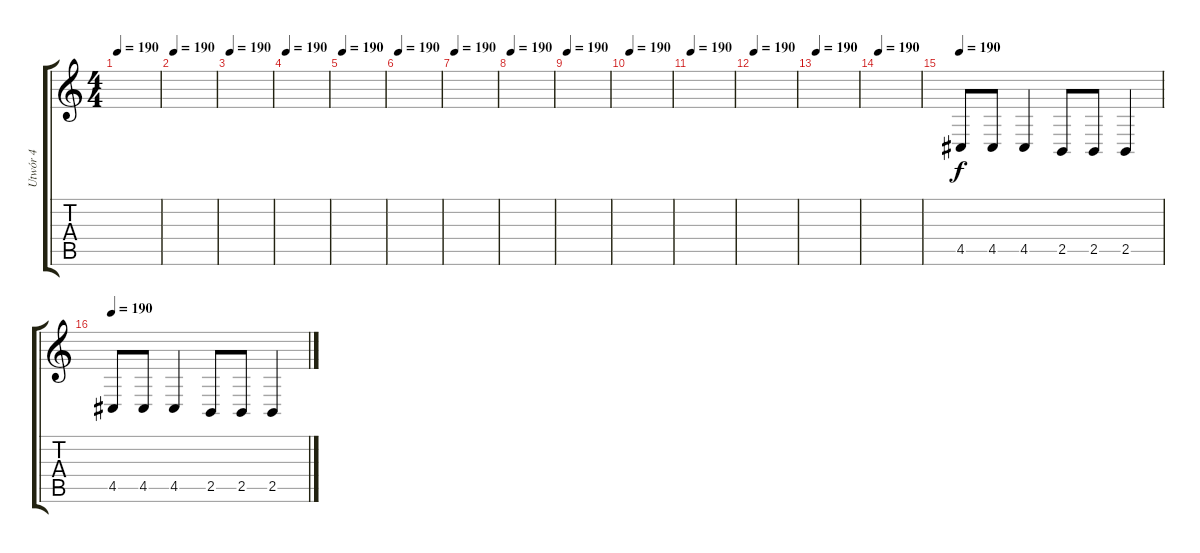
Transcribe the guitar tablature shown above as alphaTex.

\track ("Utwór 4" "Utwór 4") {instrument trumpet}
\staff {score tabs}
\tuning (E4 B3 G3 D3 A2 E2) {hide}
\ts (4 4)
\tempo 190
\clef g2
\ks c
|
\tempo 190
|
\tempo 190
|
\tempo 190
|
\tempo 190
|
\tempo 190
|
\tempo 190
|
\tempo 190
|
\tempo 190
|
\tempo 190
|
\tempo 190
|
\tempo 190
|
\tempo 190
|
\tempo 190
|
\tempo 190
4.5.8 4.5.8 4.5.4 2.5.8 2.5.8 2.5.4 |
\tempo 190
4.5.8 4.5.8 4.5.4 2.5.8 2.5.8 2.5.4
